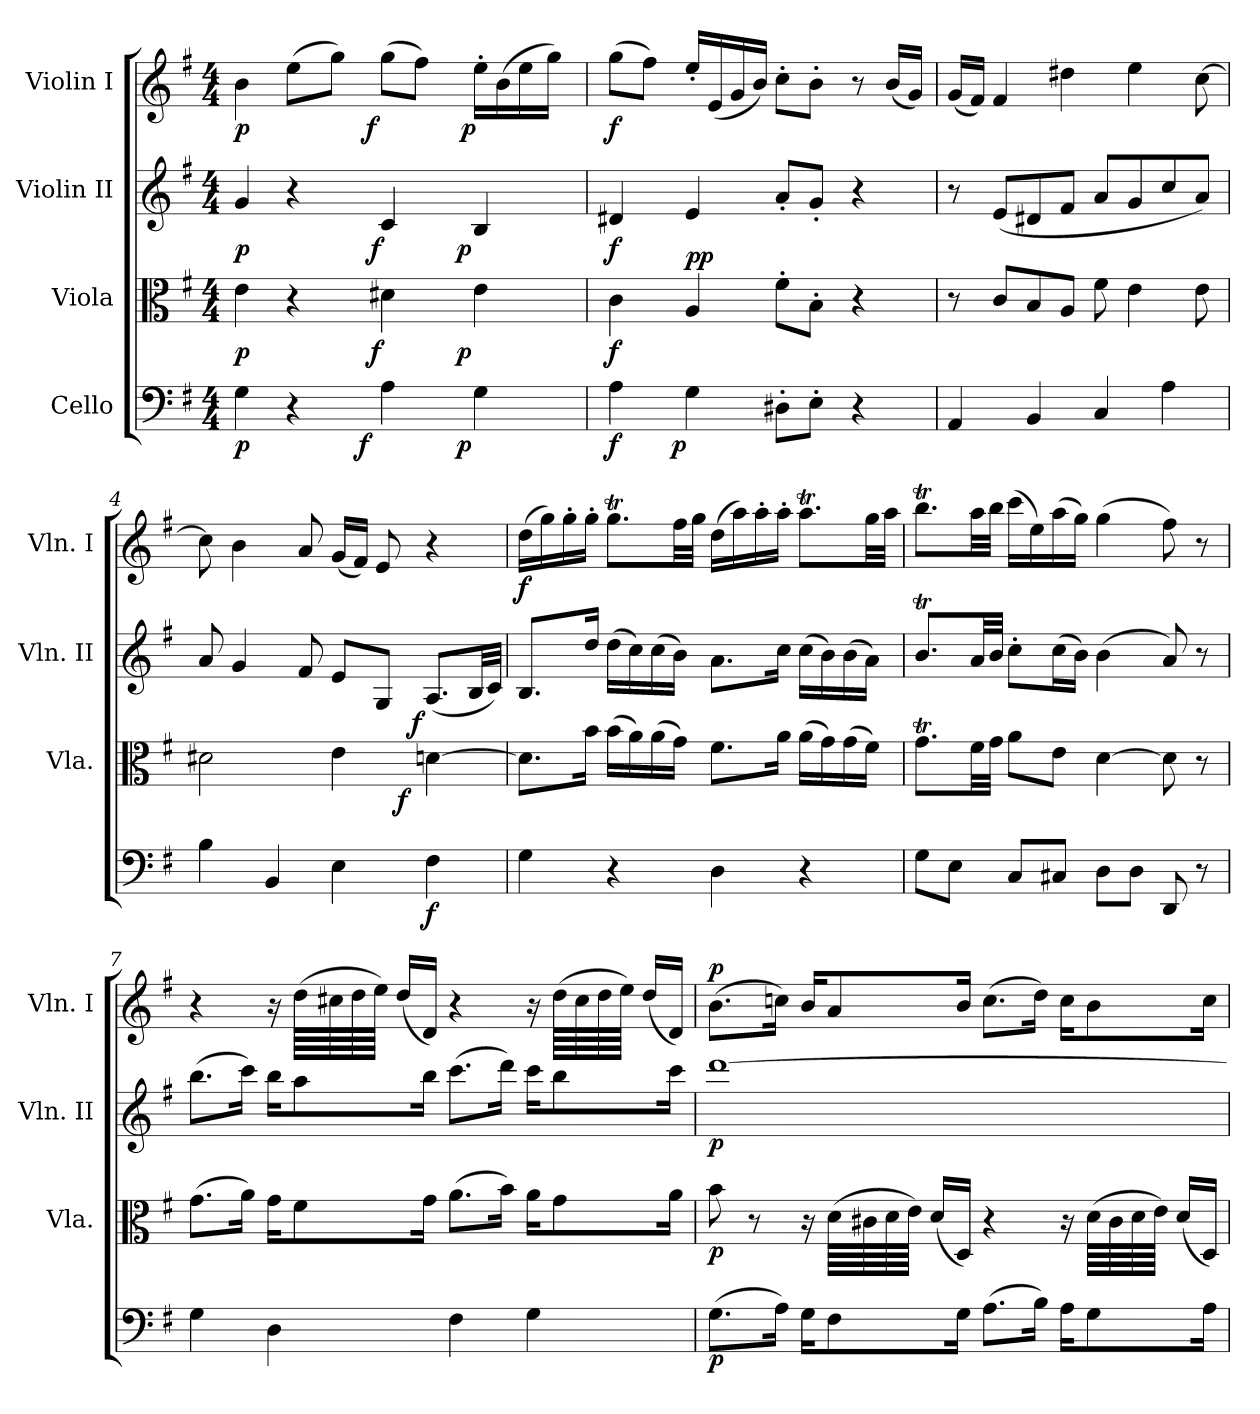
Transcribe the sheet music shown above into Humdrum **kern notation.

**kern	**dynam	**kern	**dynam	**kern	**dynam	**kern	**dynam
*part4	*part4	*part3	*part3	*part2	*part2	*part1	*part1
*staff4	*staff4	*staff3	*staff3	*staff2	*staff2	*staff1	*staff1
*I"Cello	*	*I"Viola	*	*I"Violin II	*	*I"Violin I	*
*	*	*I'Vla.	*	*I'Vln. II	*	*I'Vln. I	*
*clefF4	*	*clefC3	*	*clefG2	*	*clefG2	*
*k[f#]	*	*k[f#]	*	*k[f#]	*	*k[f#]	*
*e:	*	*e:	*	*e:	*	*e:	*
*M4/4	*	*M4/4	*	*M4/4	*	*M4/4	*
=1	=1	=1	=1	=1	=1	=1	=1
!	!	!	!	!	!	!LO:TX:a:B:t=Adagio	!
!	!LO:DY:b	!	!LO:DY:b	!	!LO:DY:b	!	!LO:DY:b
*^	*	*^	*	*^	*	*^	*
*	*^	*	*	*^	*	*	*^	*	*	*^	*
4G\	4...ryy	2ryy	p	4e\	4ryy	2ryy	p	4g/	4ryy	2ryy	p	4b\	3ryy	3%2ryy	p
4r	.	.	.	4r	8...ryy	.	.	4r	8...ryy	.	.	(8ee\L	.	.	.
.	.	.	.	.	.	.	.	.	.	.	.	.	12..ryy	.	.
.	.	.	.	.	.	.	.	.	.	.	.	8gg\J)	.	.	.
!	!	!	!LO:DY:b	!	!	!	!	!	!	!	!	!	!	!	!
.	2ryy	.	f	.	.	.	.	.	.	.	.	.	.	.	.
!	!	!	!	!	!	!	!	!	!	!	!	!	!	!	!LO:DY:b
.	.	.	.	.	.	.	.	.	.	.	.	.	3ryy	.	f
!	!	!	!	!	!	!	!LO:DY:b	!	!	!	!LO:DY:b	!	!	!	!
.	.	.	.	.	2ryy	.	f	.	2ryy	.	f	.	.	.	.
4A\	.	8..ryy	.	4d#X\	.	8..ryy	.	4c/	.	8..ryy	.	(8gg\L	.	.	.
.	.	.	.	.	.	.	.	.	.	.	.	8ff#\J)	.	.	.
.	.	.	.	.	.	.	.	.	.	.	.	.	.	24ryy	.
.	.	.	.	.	.	.	.	.	.	.	.	.	.	96.ryy	.
!	!	!	!LO:DY:b	!	!	!	!LO:DY:b	!	!	!	!LO:DY:b	!	!	!	!
.	.	4ryy	p	.	.	4ryy	p	.	.	4ryy	p	.	.	.	.
!	!	!	!	!	!	!	!	!	!	!	!	!	!	!	!LO:DY:b
.	.	.	.	.	.	.	.	.	.	.	.	.	.	6ryy	p
4G\	.	.	.	4e\	.	.	.	4B/	.	.	.	16ee'>\LL	.	.	.
.	.	.	.	.	.	.	.	.	.	.	.	(16b\	6ryy	.	.
.	.	.	.	.	.	.	.	.	.	.	.	16ee\	.	.	.
.	.	.	.	.	.	.	.	.	.	.	.	.	.	12ryy	.
.	.	.	.	.	.	.	.	.	.	.	.	16gg\JJ)	.	.	.
.	32ryy	32ryy	.	.	.	32ryy	.	.	.	32ryy	.	.	.	.	.
.	.	.	.	.	.	.	.	.	.	.	.	.	.	48ryy	.
.	.	.	.	.	.	.	.	.	.	.	.	.	48ryy	.	.
.	.	.	.	.	64ryy	.	.	.	64ryy	.	.	.	.	.	.
.	.	.	.	.	.	.	.	.	.	.	.	.	.	192ryy	.
=2	=2	=2	=2	=2	=2	=2	=2	=2	=2	=2	=2	=2	=2	=2	=2
!	!	!	!LO:DY:b	!	!	!	!LO:DY:b	!	!	!	!LO:DY:b	!	!	!	!LO:DY:b
*	*v	*v	*	*	*	*	*	*v	*v	*v	*	*v	*v	*v	*
*	*	*	*v	*v	*v	*	*	*	*	*
4A\	8..ryy	f	4c\	f	4d#X/	f	(8gg\L	f
.	.	.	.	.	.	.	8ff#\J)	.
!	!	!LO:DY:b	!	!	!	!	!	!
.	2ryy	p	.	.	.	.	.	.
!	!	!	!	!LO:DY:a	!	!	!	!
!	!	!	!	!LO:DY:n=1:b	!	!	!	!
4G\	.	.	4A/	p p	4e/	.	16ee'</LL	.
.	.	.	.	.	.	.	(16e/	.
.	.	.	.	.	.	.	16g/	.
.	.	.	.	.	.	.	16b/JJ)	.
8D#X'>\L	.	.	8f#'>\L	.	8a'</L	.	8cc'>\L	.
8E'>\J	.	.	8B'>\J	.	8g'</J	.	8b'>\J	.
.	4ryy	.	.	.	.	.	.	.
4r	.	.	4r	.	4r	.	8r	.
.	.	.	.	.	.	.	(16b/LL	.
.	.	.	.	.	.	.	16g/JJ)	.
.	32ryy	.	.	.	.	.	.	.
*v	*v	*	*	*	*	*	*	*
=3	=3	=3	=3	=3	=3	=3	=3
4AA/	.	8r	.	8r	.	(16g/LL	.
.	.	.	.	.	.	16f#/JJ)	.
.	.	8c/L	.	(8e/L	.	4f#/	.
4BB/	.	8B/	.	8d#X/	.	.	.
.	.	8A/J	.	8f#/J	.	4dd#X\	.
4C/	.	8f#\	.	8a/L	.	.	.
.	.	4e\	.	8g/	.	4ee\	.
4A\	.	.	.	8cc/	.	.	.
.	.	8e\	.	8a/J)	.	[8cc\	.
=4	=4	=4	=4	=4	=4	=4	=4
*	*	*^	*	*	*	*	*
*	*	*	*^	*	*	*	*	*
4B\	.	2d#X\	2ryy	2ryy	.	8a/	.	8cc\]	.
.	.	.	.	.	.	4g/	.	4b\	.
4BB/	.	.	.	.	.	.	.	.	.
.	.	.	.	.	.	8f#/	.	8a/	.
4E\	.	4e\	8.ryy	8..ryy	.	8e/L	.	(16g/LL	.
.	.	.	.	.	.	.	.	16f#/JJ)	.
.	.	.	.	.	.	8G/J	.	8e/	.
!	!	!	!	!	!LO:DY:b	!	!	!	!
.	.	.	4ryy	.	f	.	.	.	.
!	!	!	!	!	!LO:DY:a	!	!	!	!
.	.	.	.	4ryy	f	.	.	.	.
!	!LO:DY:b	!	!	!	!	!	!	!	!
4F#\	f	[4dn\	.	.	.	(8.A/L	.	4r	.
.	.	.	16ryy	.	.	32B/LL	.	.	.
.	.	.	.	32ryy	.	32c/JJJ)	.	.	.
!!LO:LB:g=z
=5	=5	=5	=5	=5	=5	=5	=5	=5	=5
!	!	!	!	!	!	!	!	!	!LO:DY:b
*	*	*v	*v	*v	*	*	*	*	*
4G\	.	8.d\L]	.	8.B/L	.	(16dd\LL	f
.	.	.	.	.	.	16gg\)	.
.	.	.	.	.	.	16gg'>\	.
.	.	16b\Jk	.	16dd/Jk	.	16gg'>\JJ	.
4r	.	(16b\LL	.	(16dd\LL	.	8.ggT\L	.
.	.	16a\)	.	16cc\)	.	.	.
.	.	(16a\	.	(16cc\	.	.	.
.	.	16g\JJ)	.	16b\JJ)	.	32ff#\LL	.
.	.	.	.	.	.	32gg\JJJ	.
4D\	.	8.f#\L	.	8.a\L	.	(16dd\LL	.
.	.	.	.	.	.	16aa\)	.
.	.	.	.	.	.	16aa'>\	.
.	.	16a\Jk	.	16cc\Jk	.	16aa'>\JJ	.
4r	.	(16a\LL	.	(16cc\LL	.	8.aaT\L	.
.	.	16g\)	.	16b\)	.	.	.
.	.	(16g\	.	(16b\	.	.	.
.	.	16f#\JJ)	.	16a\JJ)	.	32gg\LL	.
.	.	.	.	.	.	32aa\JJJ	.
=6	=6	=6	=6	=6	=6	=6	=6
8G\L	.	8.gT\L	.	8.bt/L	.	8.bbt\L	.
8E\J	.	.	.	.	.	.	.
.	.	32f#\LL	.	32a/LL	.	32aa\LL	.
.	.	32g\JJJ	.	32b/JJJ	.	32bb\JJJ	.
8C/L	.	8a\L	.	8cc'>\L	.	(16ccc\LL	.
.	.	.	.	.	.	16ee\)	.
8C#X/J	.	8e\J	.	(16cc\L	.	(16aa\	.
.	.	.	.	16b\JJ)	.	16gg\JJ)	.
8D\L	.	[4d\	.	(4b\	.	(4gg\	.
8D\J	.	.	.	.	.	.	.
8DD/	.	8d\]	.	8a/)	.	8ff#\)	.
8r	.	8r	.	8r	.	8r	.
=7	=7	=7	=7	=7	=7	=7	=7
4G\	.	(8.g\L	.	(8.bb\L	.	4r	.
.	.	16a\Jk)	.	16ccc\Jk)	.	.	.
4D\	.	16g\KL	.	16bb\KL	.	16r	.
.	.	8f#\	.	8aa\	.	(64dd\LLLL	.
.	.	.	.	.	.	64cc#X\	.
.	.	.	.	.	.	64dd\	.
.	.	.	.	.	.	64ee\JJJJ)	.
.	.	.	.	.	.	(16dd/LL	.
.	.	16g\Jk	.	16bb\Jk	.	16d/JJ)	.
4F#\	.	(8.a\L	.	(8.ccc\L	.	4r	.
.	.	16b\Jk)	.	16ddd\Jk)	.	.	.
4G\	.	16a\KL	.	16ccc\KL	.	16r	.
.	.	8g\	.	8bb\	.	(64dd\LLLL	.
.	.	.	.	.	.	64cc#\	.
.	.	.	.	.	.	64dd\	.
.	.	.	.	.	.	64ee\JJJJ)	.
.	.	.	.	.	.	(16dd/LL	.
.	.	16a\Jk	.	16ccc\Jk	.	16d/JJ)	.
!!LO:LB:g=z
=8	=8	=8	=8	=8	=8	=8	=8
!	!LO:DY:b	!	!LO:DY:b	!	!LO:DY:b	!	!LO:DY:a
(8.G\L	p	8b\	p	[1ddd	p	(8.b\L	p
.	.	8r	.	.	.	.	.
16A\Jk)	.	.	.	.	.	16ccn\Jk)	.
16G\KL	.	16r	.	.	.	16b/KL	.
8F#\	.	(64d\LLLL	.	.	.	8a/	.
.	.	64c#X\	.	.	.	.	.
.	.	64d\	.	.	.	.	.
.	.	64e\JJJJ)	.	.	.	.	.
.	.	(16d/LL	.	.	.	.	.
16G\Jk	.	16D/JJ)	.	.	.	16b/Jk	.
(8.A\L	.	4r	.	.	.	(8.cc\L	.
16B\Jk)	.	.	.	.	.	16dd\Jk)	.
16A\KL	.	16r	.	.	.	16cc\KL	.
8G\	.	(64d\LLLL	.	.	.	8b\	.
.	.	64c#\	.	.	.	.	.
.	.	64d\	.	.	.	.	.
.	.	64e\JJJJ)	.	.	.	.	.
.	.	(16d/LL	.	.	.	.	.
16A\Jk	.	16D/JJ)	.	.	.	16cc\Jk	.
=	=	=	=	=	=	=	=
*-	*-	*-	*-	*-	*-	*-	*-
